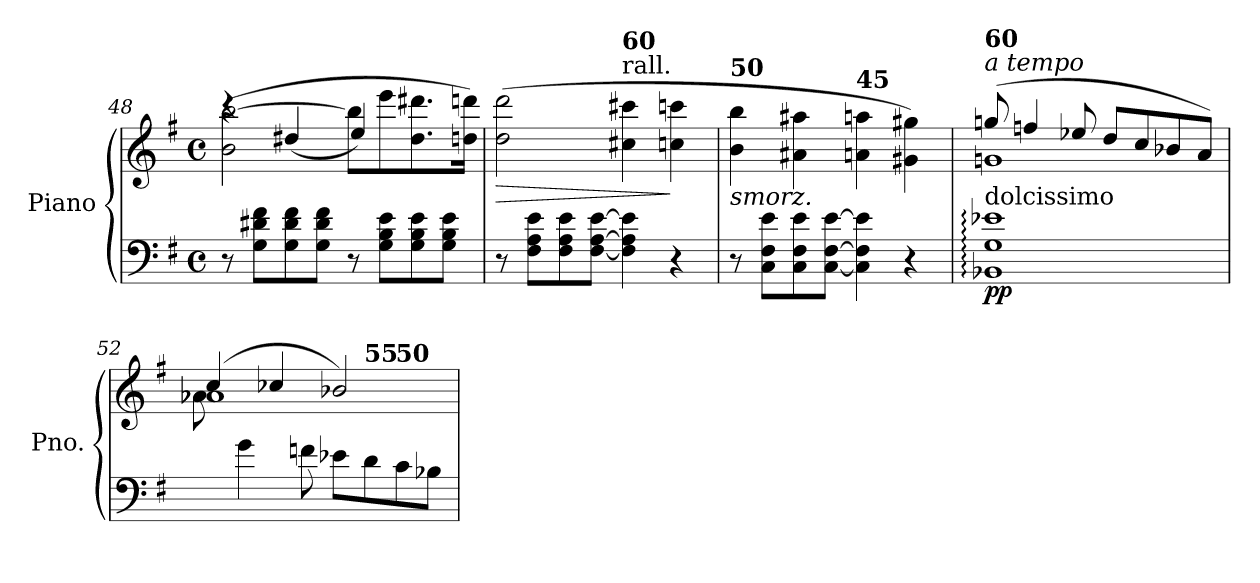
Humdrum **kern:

**kern	**kern	**dynam
*part1	*part1	*part1
*staff2	*staff1	*staff1/2
*I"Piano	*	*
*I'Pno.	*	*
*clefF4	*clefG2	*
*k[f#]	*k[f#]	*
*M4/4	*M4/4	*
*met(c)	*met(c)	*
=48	=48	=48
*	*^	*
8r	(>2b\ [2bb\	4rccc	.
8G\ 8d#X\ 8f#\L	.	.	.
8G\ 8d#\ 8f#\	.	(<4dd#X/	.
8G\ 8d#\ 8f#\J	.	.	.
8r	8bb\L]	4ee/)	.
8G\ 8B\ 8e\L	8eee\	.	.
8G\ 8B\ 8e\	8.dd#\ 8.ddd#X\	4ryy	.
8G\ 8B\ 8e\J	.	.	.
.	16ddn\ 16dddn\Jk)	.	.
*	*v	*v	*
=49	=49	=49
!	!	!LO:HP:b
8r	(>2dd\ 2ddd\	>
8F#\ 8A\ 8e\L	.	.
8F#\ 8A\ 8e\	.	.
[8F#\ [8A\ [8e\J	.	.
!	!LO:TX:a:t=rall.	!
!	!LO:TX:a:B:t=60	!
4F#\] 4A\] 4e\]	4cc#X\ 4ccc#X\	.
4r	4ccn\ 4cccn\	]
=50	=50	=50
!	!LO:TX:a:B:t=50	!
!	!LO:TX:b:i:t=smorz.	!
8r	4b\ 4bb\	.
8C\ 8F#\ 8e\L	.	.
8C\ 8F#\ 8e\	4a#X\ 4aa#X\	.
[8C\ [8F#\ [8e\J	.	.
!	!LO:TX:a:B:t=45	!
4C\] 4F#\] 4e\]	4an\ 4aan\	.
4r	4g#X\ 4gg#X\)	.
!!LO:PB:g=z
=51	=51	=51
*	*^	*
!	!LO:TX:a:i:t=a tempo	!	!
!	!LO:TX:a:B:t=60	!	!
!LO:TX:a:t=dolcissimo	!	!	!
!	!	!	!LO:DY:b=2
1BB-X: 1G: 1e-X:	(<8ggn/	1gn	pp
.	4ffn/	.	.
.	8ee-X/	.	.
.	8dd/L	.	.
.	8cc/	.	.
.	8b-X/	.	.
.	8a/J)	.	.
=52	=52	=52	=52
*	*^	*^	*
*	*	*	*^	*	*
8ryy	(>4cc/	1a-X:	(>8a-X\	2ryy	2.ryy	.
4g\	.	.	2..ryy	.	.	.
.	4cc-X/	.	.	.	.	.
8fn\	.	.	.	.	.	.
8e-X\L	2b-X/)	.	.	8ryy	.	.
!	!	!	!	!LO:TX:a:B:t=55	!	!
8d\	.	.	.	4.ryy	.	.
!	!	!	!	!	!LO:TX:a:B:t=50	!
8c\	.	.	.	.	4ryy	.
8B-X\J)	.	.	.	.	.	.
*	*v	*v	*v	*v	*v	*
=	=	=
*-	*-	*-
